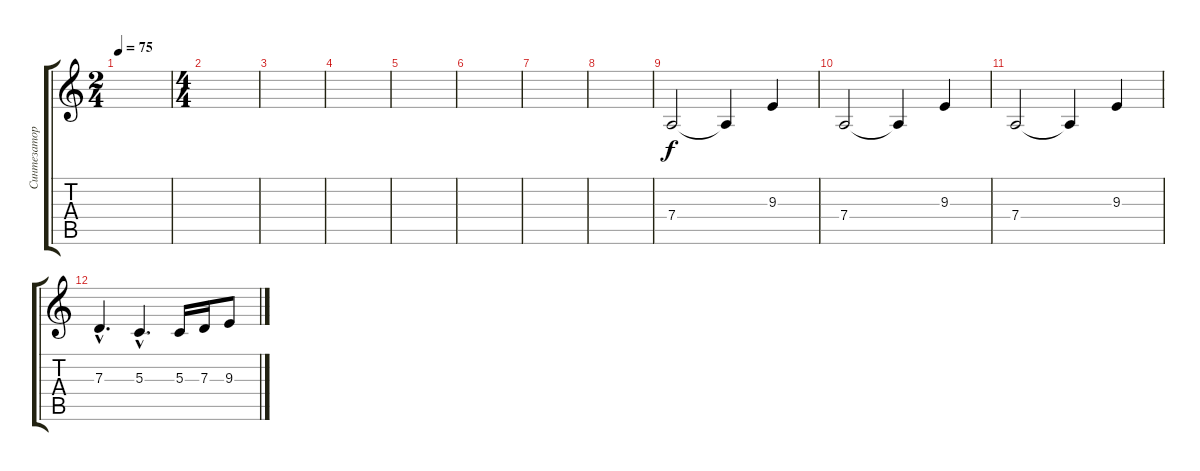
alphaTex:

\track ("Cинтезатор" "Cинтезатор") {instrument stringensemble2}
\staff {score tabs}
\tuning (E4 B3 G3 D3 A2 E2) {hide}
\ts (2 4)
\tempo 75
\clef g2
\ks c
|
\ts (4 4)
|
|
|
|
|
|
|
7.4.2 7.4{t}.4 9.3.4 |
7.4.2 7.4{t}.4 9.3.4 |
7.4.2 7.4{t}.4 9.3.4 |
7.3{hac}.4{d} 5.3{hac}.4{d} 5.3.16 7.3.16 9.3.8
